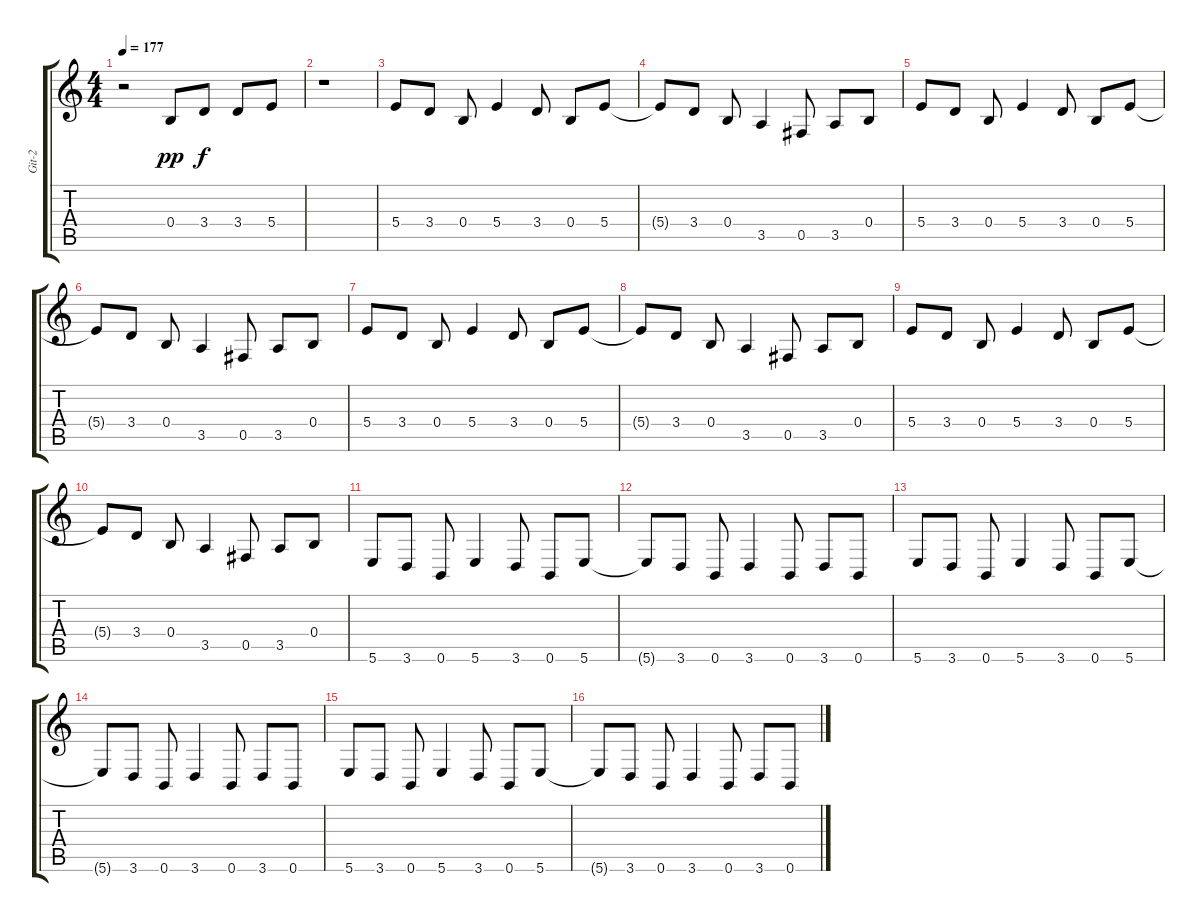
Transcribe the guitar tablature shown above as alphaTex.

\track ("Git-2" "Git-2") {instrument distortionguitar}
\staff {score tabs}
\tuning (Db4 Ab3 E3 B2 Gb2 B1) {hide}
\ts (4 4)
\tempo 177
\clef g2
\ks c
r.2{dy f} 0.4.8{dy pp} 3.4.8{dy f} 3.4.8 5.4.8 |
r.1 |
5.4.8 3.4.8 0.4.8 5.4.4 3.4.8 0.4.8 5.4.8 |
5.4{t}.8 3.4.8 0.4.8 3.5.4 0.5.8 3.5.8 0.4.8 |
5.4.8 3.4.8 0.4.8 5.4.4 3.4.8 0.4.8 5.4.8 |
5.4{t}.8 3.4.8 0.4.8 3.5.4 0.5.8 3.5.8 0.4.8 |
5.4.8 3.4.8 0.4.8 5.4.4 3.4.8 0.4.8 5.4.8 |
5.4{t}.8 3.4.8 0.4.8 3.5.4 0.5.8 3.5.8 0.4.8 |
5.4.8 3.4.8 0.4.8 5.4.4 3.4.8 0.4.8 5.4.8 |
5.4{t}.8 3.4.8 0.4.8 3.5.4 0.5.8 3.5.8 0.4.8 |
5.6.8 3.6.8 0.6.8 5.6.4 3.6.8 0.6.8 5.6.8 |
5.6{t}.8 3.6.8 0.6.8 3.6.4 0.6.8 3.6.8 0.6.8 |
5.6.8 3.6.8 0.6.8 5.6.4 3.6.8 0.6.8 5.6.8 |
5.6{t}.8 3.6.8 0.6.8 3.6.4 0.6.8 3.6.8 0.6.8 |
5.6.8 3.6.8 0.6.8 5.6.4 3.6.8 0.6.8 5.6.8 |
5.6{t}.8 3.6.8 0.6.8 3.6.4 0.6.8 3.6.8 0.6.8
